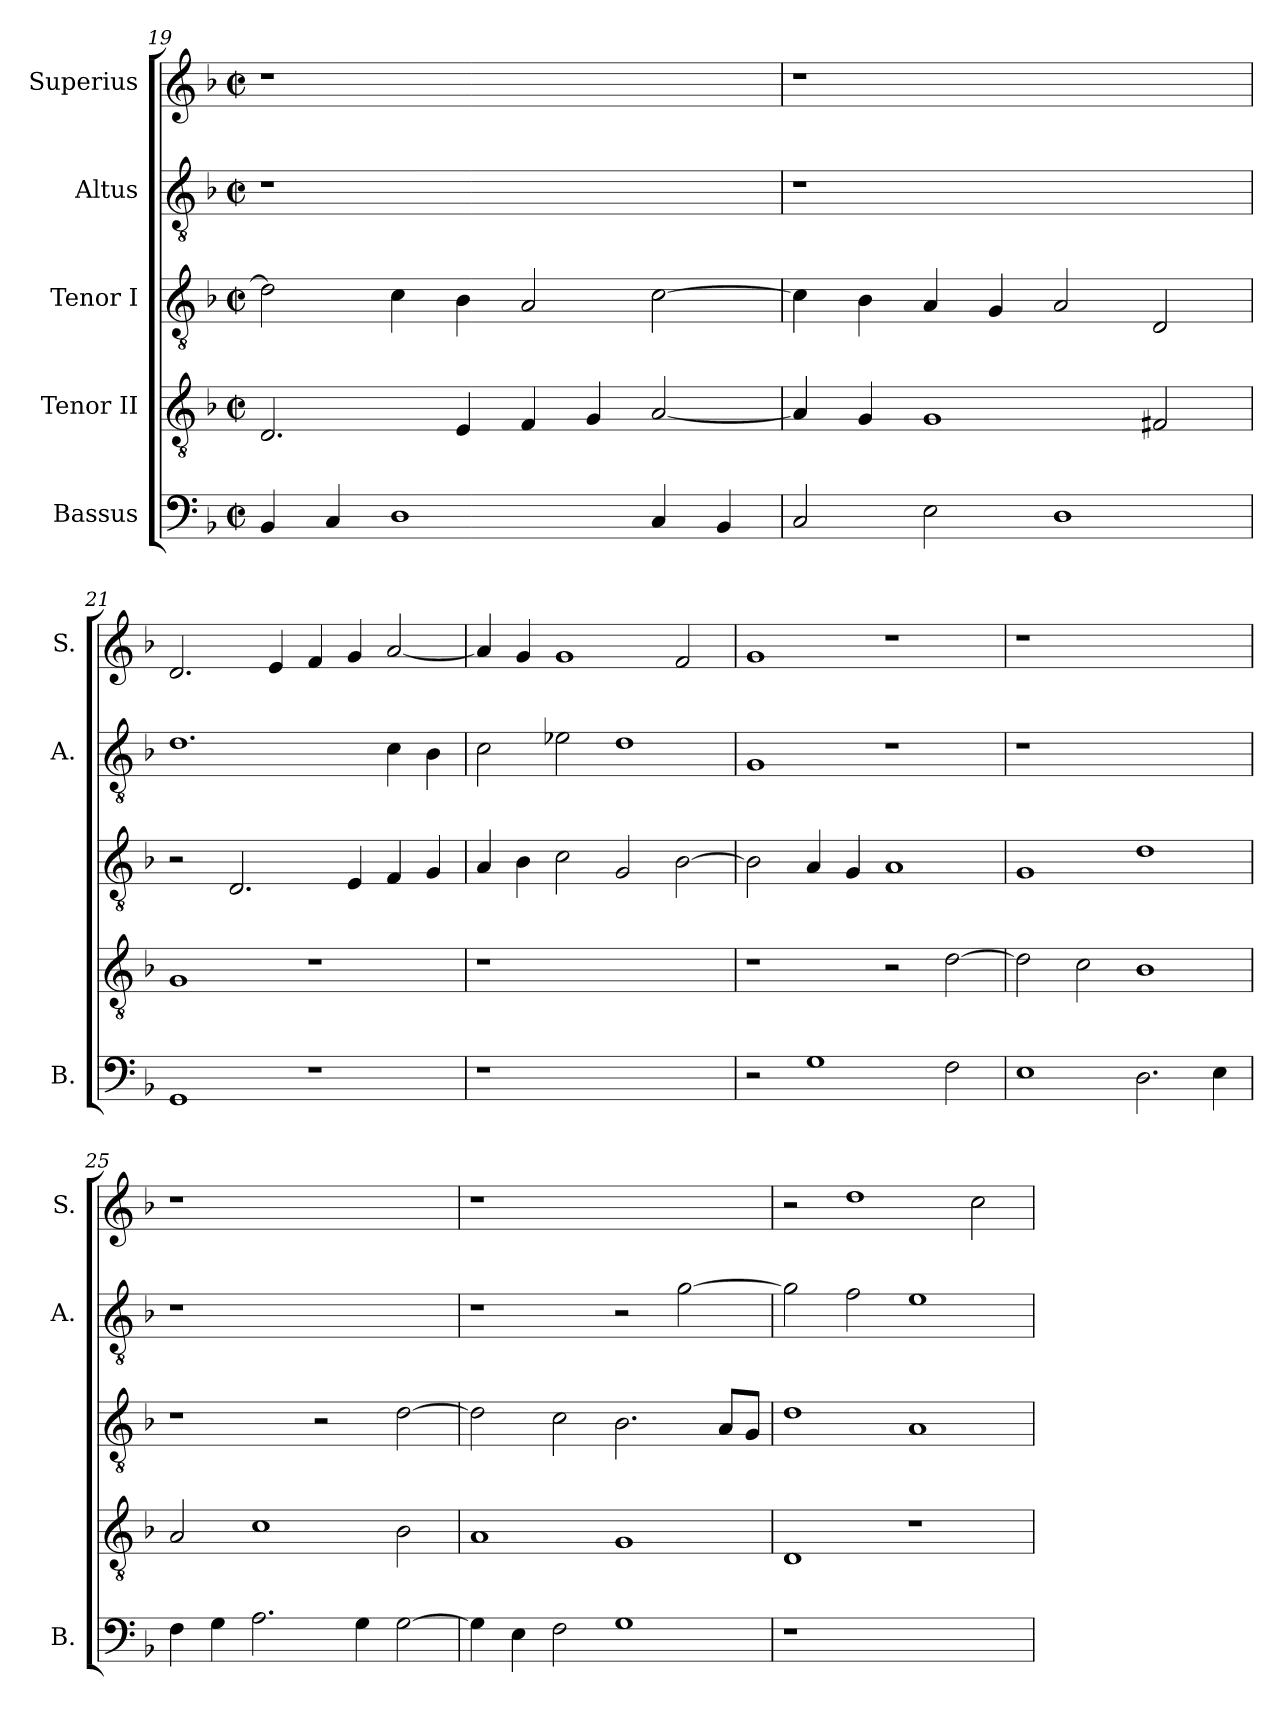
**kern	**kern	**kern	**kern	**kern
*part5	*part4	*part3	*part2	*part1
*staff5	*staff4	*staff3	*staff2	*staff1
*I"Bassus	*I"Tenor II	*I"Tenor I	*I"Altus	*I"Superius
*I'B.	*	*	*I'A.	*I'S.
!!LO:PB:g=z
*clefF4	*clefGv2	*clefGv2	*clefGv2	*clefG2
*	*ITrd7c12	*ITrd7c12	*ITrd7c12	*
*k[b-]	*k[b-]	*k[b-]	*k[b-]	*k[b-]
*F:	*F:	*F:	*F:	*F:
*M2/2	*M2/2	*M2/2	*M2/2	*M2/2
*met(c|)	*met(c|)	*met(c|)	*met(c|)	*met(c|)
=19	=19	=19	=19	=19
!	!	!	!LO:N:vis=1	!LO:N:vis=1
4BB-i/	2.DDi/	2Di\]	1r	1r
4Ci/	.	.	.	.
1Di	.	4Ci\	.	.
.	4EEi/	4BB-i\	.	.
.	4FFi/	2AAi/	1ryy	1ryy
.	4GGi/	.	.	.
4Ci/	[<2AAi/	[>2Ci\	.	.
4BB-i/	.	.	.	.
=20	=20	=20	=20	=20
!	!	!	!LO:N:vis=1	!LO:N:vis=1
2Ci/	4AAi/]	4Ci\]	1r	1r
.	4GGi/	4BB-i\	.	.
2Ei\	1GGi	4AAi/	.	.
.	.	4GGi/	.	.
1Di	.	2AAi/	1ryy	1ryy
.	2FF#Xi/	2DDi/	.	.
=21	=21	=21	=21	=21
1GGi	1GGi	2r	1.Di	2.di/
.	.	2.DDi/	.	.
.	.	.	.	4ei/
1r	1r	.	.	4fi/
.	.	4EEi/	.	4gi/
.	.	4FFi/	4Ci\	[<2ai/
.	.	4GGi/	4BB-i\	.
=22	=22	=22	=22	=22
!LO:N:vis=1	!LO:N:vis=1	!	!	!
1r	1r	4AAi/	2Ci\	4ai/]
.	.	4BB-i\	.	4gi/
.	.	2Ci\	2E-Xi\	1gi
1ryy	1ryy	2GGi/	1Di	.
.	.	[>2BB-i\	.	2fi/
!!LO:LB:g=z
=23	=23	=23	=23	=23
2r	1r	2BB-i\]	1GGi	1gi
1Gi	.	4AAi/	.	.
.	.	4GGi/	.	.
.	2r	1AAi	1r	1r
2Fi\	[>2Di\	.	.	.
=24	=24	=24	=24	=24
!	!	!	!LO:N:vis=1	!LO:N:vis=1
1Ei	2Di\]	1GGi	1r	1r
.	2Ci\	.	.	.
2.Di\	1BB-i	1Di	1ryy	1ryy
4Ei\	.	.	.	.
=25	=25	=25	=25	=25
!	!	!	!LO:N:vis=1	!LO:N:vis=1
4Fi\	2AAi/	1r	1r	1r
4Gi\	.	.	.	.
2.Ai\	1Ci	.	.	.
.	.	2r	1ryy	1ryy
4Gi\	.	.	.	.
[>2Gi\	2BB-i\	[>2Di\	.	.
=26	=26	=26	=26	=26
!	!	!	!	!LO:N:vis=1
4Gi\]	1AAi	2Di\]	1r	1r
4Ei\	.	.	.	.
2Fi\	.	2Ci\	.	.
1Gi	1GGi	2.BB-i\	2r	1ryy
.	.	.	[>2Gi\	.
.	.	8AAi/L	.	.
.	.	8GGi/J	.	.
=27	=27	=27	=27	=27
!LO:N:vis=1	!	!	!	!
1r	1DDi	1Di	2Gi\]	2r
.	.	.	2Fi\	1ddi
1ryy	1r	1AAi	1Ei	.
.	.	.	.	2cci\
=	=	=	=	=
*-	*-	*-	*-	*-
